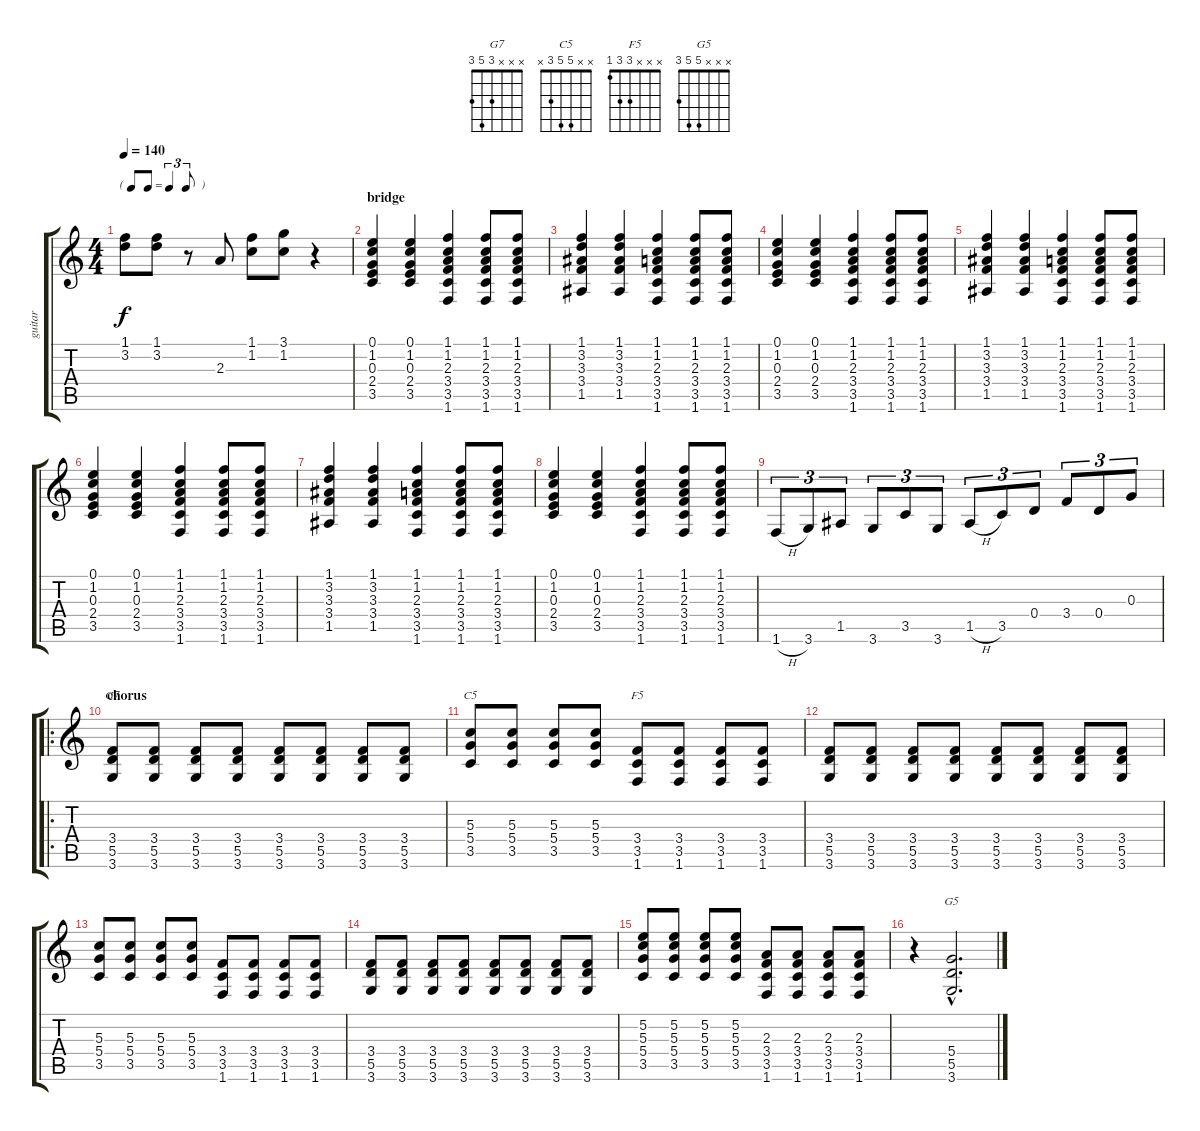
\track ("guitar" "guitar") {instrument overdrivenguitar}
\staff {score tabs}
\tuning (E4 B3 G3 D3 A2 E2) {hide}
\chord ("G7" x x x 3 5 3)
\chord ("C5" x x 5 5 3 x)
\chord ("F5" x x x 3 3 1)
\chord ("G5" x x x 5 5 3)
\ts (4 4)
\tf triplet8th
\tempo 140
\clef g2
\ks c
(1.1 3.2).8{dy f} (1.1 3.2).8 r.8 2.3.8 (1.1 1.2).8 (3.1 1.2).8 r.4 |
\section ("" "bridge")
(0.1 1.2 0.3 2.4 3.5).4 (0.1 1.2 0.3 2.4 3.5).4 (1.1 1.2 2.3 3.4 3.5 1.6).4 (1.1 1.2 2.3 3.4 3.5 1.6).8 (1.1 1.2 2.3 3.4 3.5 1.6).8 |
(1.1 3.2 3.3 3.4 1.5).4 (1.1 3.2 3.3 3.4 1.5).4 (1.1 1.2 2.3 3.4 3.5 1.6).4 (1.1 1.2 2.3 3.4 3.5 1.6).8 (1.1 1.2 2.3 3.4 3.5 1.6).8 |
(0.1 1.2 0.3 2.4 3.5).4 (0.1 1.2 0.3 2.4 3.5).4 (1.1 1.2 2.3 3.4 3.5 1.6).4 (1.1 1.2 2.3 3.4 3.5 1.6).8 (1.1 1.2 2.3 3.4 3.5 1.6).8 |
(1.1 3.2 3.3 3.4 1.5).4 (1.1 3.2 3.3 3.4 1.5).4 (1.1 1.2 2.3 3.4 3.5 1.6).4 (1.1 1.2 2.3 3.4 3.5 1.6).8 (1.1 1.2 2.3 3.4 3.5 1.6).8 |
(0.1 1.2 0.3 2.4 3.5).4 (0.1 1.2 0.3 2.4 3.5).4 (1.1 1.2 2.3 3.4 3.5 1.6).4 (1.1 1.2 2.3 3.4 3.5 1.6).8 (1.1 1.2 2.3 3.4 3.5 1.6).8 |
(1.1 3.2 3.3 3.4 1.5).4 (1.1 3.2 3.3 3.4 1.5).4 (1.1 1.2 2.3 3.4 3.5 1.6).4 (1.1 1.2 2.3 3.4 3.5 1.6).8 (1.1 1.2 2.3 3.4 3.5 1.6).8 |
(0.1 1.2 0.3 2.4 3.5).4 (0.1 1.2 0.3 2.4 3.5).4 (1.1 1.2 2.3 3.4 3.5 1.6).4 (1.1 1.2 2.3 3.4 3.5 1.6).8 (1.1 1.2 2.3 3.4 3.5 1.6).8 |
1.6{h}.8{tu (3 2)} 3.6.8{tu (3 2)} 1.5.8{tu (3 2)} 3.6.8{tu (3 2)} 3.5.8{tu (3 2)} 3.6.8{tu (3 2)} 1.5{h}.8{tu (3 2)} 3.5.8{tu (3 2)} 0.4.8{tu (3 2)} 3.4.8{tu (3 2)} 0.4.8{tu (3 2)} 0.3.8{tu (3 2)} |
\ro
\section ("" "chorus")
(3.4 5.5 3.6).8{ch "G7"} (3.4 5.5 3.6).8 (3.4 5.5 3.6).8 (3.4 5.5 3.6).8 (3.4 5.5 3.6).8 (3.4 5.5 3.6).8 (3.4 5.5 3.6).8 (3.4 5.5 3.6).8 |
(5.3 5.4 3.5).8{ch "C5"} (5.3 5.4 3.5).8 (5.3 5.4 3.5).8 (5.3 5.4 3.5).8 (3.4 3.5 1.6).8{ch "F5"} (3.4 3.5 1.6).8 (3.4 3.5 1.6).8 (3.4 3.5 1.6).8 |
(3.4 5.5 3.6).8 (3.4 5.5 3.6).8 (3.4 5.5 3.6).8 (3.4 5.5 3.6).8 (3.4 5.5 3.6).8 (3.4 5.5 3.6).8 (3.4 5.5 3.6).8 (3.4 5.5 3.6).8 |
(5.3 5.4 3.5).8 (5.3 5.4 3.5).8 (5.3 5.4 3.5).8 (5.3 5.4 3.5).8 (3.4 3.5 1.6).8 (3.4 3.5 1.6).8 (3.4 3.5 1.6).8 (3.4 3.5 1.6).8 |
(3.4 5.5 3.6).8 (3.4 5.5 3.6).8 (3.4 5.5 3.6).8 (3.4 5.5 3.6).8 (3.4 5.5 3.6).8 (3.4 5.5 3.6).8 (3.4 5.5 3.6).8 (3.4 5.5 3.6).8 |
(5.2 5.3 5.4 3.5).8 (5.2 5.3 5.4 3.5).8 (5.2 5.3 5.4 3.5).8 (5.2 5.3 5.4 3.5).8 (2.3 3.4 3.5 1.6).8 (2.3 3.4 3.5 1.6).8 (2.3 3.4 3.5 1.6).8 (2.3 3.4 3.5 1.6).8 |
r.4 (5.4{hac} 5.5{hac} 3.6{hac}).2{d ch "G5"}
